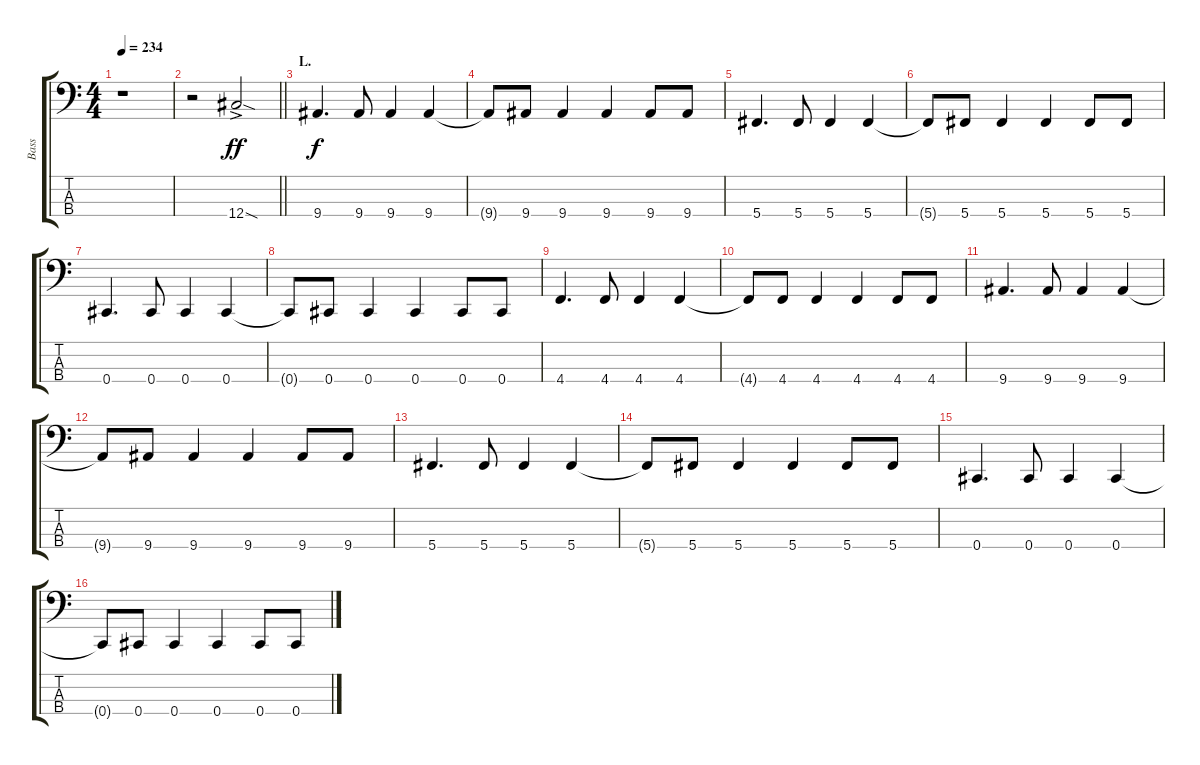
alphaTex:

\track ("Bass" "Bass") {instrument electricbasspick}
\staff {score tabs}
\tuning (Gb2 Db2 Ab1 Db1) {hide}
\ts (4 4)
\tempo 234
\clef f4
\ks c
r.1{dy f} |
\barLineRight lightlight
r.2 12.4{sod ac}.2{dy ff} |
\section ("" "L.")
9.4.4{d dy f} 9.4.8 9.4.4 9.4.4 |
9.4{t}.8 9.4.8 9.4.4 9.4.4 9.4.8 9.4.8 |
5.4.4{d} 5.4.8 5.4.4 5.4.4 |
5.4{t}.8 5.4.8 5.4.4 5.4.4 5.4.8 5.4.8 |
0.4.4{d} 0.4.8 0.4.4 0.4.4 |
0.4{t}.8 0.4.8 0.4.4 0.4.4 0.4.8 0.4.8 |
4.4.4{d} 4.4.8 4.4.4 4.4.4 |
4.4{t}.8 4.4.8 4.4.4 4.4.4 4.4.8 4.4.8 |
9.4.4{d} 9.4.8 9.4.4 9.4.4 |
9.4{t}.8 9.4.8 9.4.4 9.4.4 9.4.8 9.4.8 |
5.4.4{d} 5.4.8 5.4.4 5.4.4 |
5.4{t}.8 5.4.8 5.4.4 5.4.4 5.4.8 5.4.8 |
0.4.4{d} 0.4.8 0.4.4 0.4.4 |
0.4{t}.8 0.4.8 0.4.4 0.4.4 0.4.8 0.4.8
